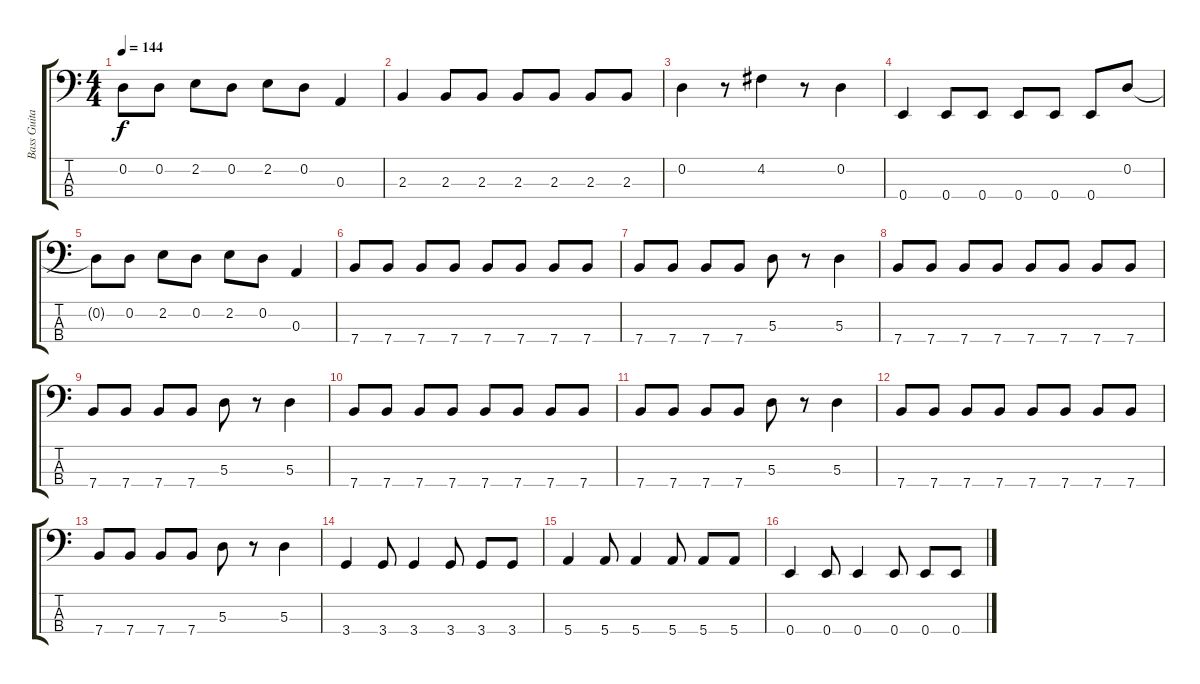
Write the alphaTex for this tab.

\track ("Bass Guitar (Kuko)" "Bass Guita") {instrument electricbasspick}
\staff {score tabs}
\tuning (G2 D2 A1 E1) {hide}
\ts (4 4)
\tempo 144
\clef f4
\ks c
0.2{t}.8{dy f} 0.2.8 2.2.8 0.2.8 2.2.8 0.2.8 0.3.4 |
2.3.4 2.3.8 2.3.8 2.3.8 2.3.8 2.3.8 2.3.8 |
0.2.4 r.8 4.2.4 r.8 0.2.4 |
0.4.4 0.4.8 0.4.8 0.4.8 0.4.8 0.4.8 0.2.8 |
0.2{t}.8 0.2.8 2.2.8 0.2.8 2.2.8 0.2.8 0.3.4 |
7.4.8 7.4.8 7.4.8 7.4.8 7.4.8 7.4.8 7.4.8 7.4.8 |
7.4.8 7.4.8 7.4.8 7.4.8 5.3.8 r.8 5.3.4 |
7.4.8 7.4.8 7.4.8 7.4.8 7.4.8 7.4.8 7.4.8 7.4.8 |
7.4.8 7.4.8 7.4.8 7.4.8 5.3.8 r.8 5.3.4 |
7.4.8 7.4.8 7.4.8 7.4.8 7.4.8 7.4.8 7.4.8 7.4.8 |
7.4.8 7.4.8 7.4.8 7.4.8 5.3.8 r.8 5.3.4 |
7.4.8 7.4.8 7.4.8 7.4.8 7.4.8 7.4.8 7.4.8 7.4.8 |
7.4.8 7.4.8 7.4.8 7.4.8 5.3.8 r.8 5.3.4 |
3.4.4 3.4.8 3.4.4 3.4.8 3.4.8 3.4.8 |
5.4.4 5.4.8 5.4.4 5.4.8 5.4.8 5.4.8 |
0.4.4 0.4.8 0.4.4 0.4.8 0.4.8 0.4.8
